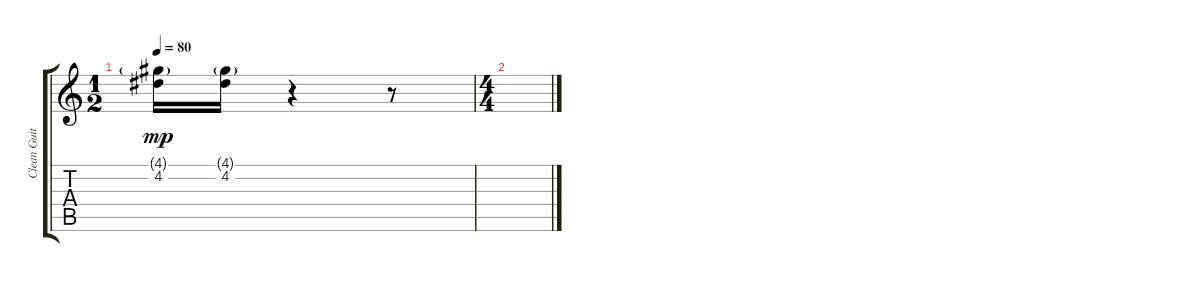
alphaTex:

\track ("Clean Guitar" "Clean Guit") {instrument electricguitarclean}
\staff {score tabs}
\tuning (E4 B3 G3 D3 A2 E2) {hide}
\ts (1 2)
\tempo 80
\clef g2
\ks c
(4.1{g} 4.2).16{dy mp} (4.1{g} 4.2).16 r.4 r.8 |
\ts (4 4)
